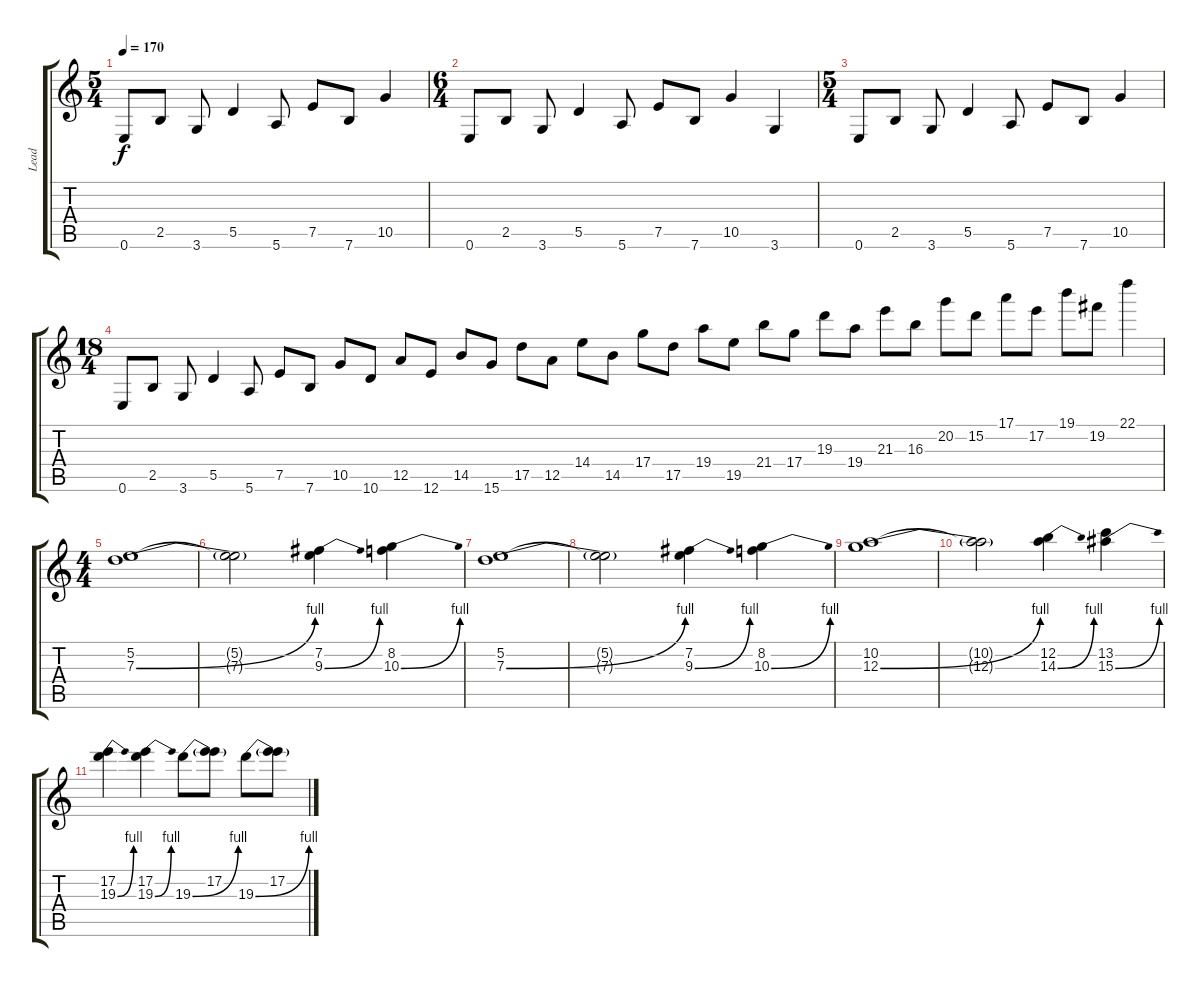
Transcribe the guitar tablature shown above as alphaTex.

\track ("Lead" "Lead") {instrument distortionguitar}
\staff {score tabs}
\tuning (E4 B3 G3 D3 A2 E2) {hide}
\ts (5 4)
\tempo 170
\clef g2
\ks c
0.6.8{dy f} 2.5.8 3.6.8 5.5.4 5.6.8 7.5.8 7.6.8 10.5.4 |
\ts (6 4)
0.6.8 2.5.8 3.6.8 5.5.4 5.6.8 7.5.8 7.6.8 10.5.4 3.6.4 |
\ts (5 4)
0.6.8 2.5.8 3.6.8 5.5.4 5.6.8 7.5.8 7.6.8 10.5.4 |
\ts (18 4)
0.6.8 2.5.8 3.6.8 5.5.4 5.6.8 7.5.8 7.6.8 10.5.8 10.6.8 12.5.8 12.6.8 14.5.8 15.6.8 17.5.8 12.5.8 14.4.8 14.5.8 17.4.8 17.5.8 19.4.8 19.5.8 21.4.8 17.4.8 19.3.8 19.4.8 21.3.8 16.3.8 20.2.8 15.2.8 17.1.8 17.2.8 19.1.8 19.2.8 22.1.4 |
\ts (4 4)
(5.2 7.3{be (bend 0 0 60 4)}).1 |
(5.2{t} 7.3{t}).2 (7.2 9.3{be (bend 0 0 60 4)}).4 (8.2 10.3{be (bend 0 0 60 4)}).4 |
(5.2 7.3{be (bend 0 0 60 4)}).1 |
(5.2{t} 7.3{t}).2 (7.2 9.3{be (bend 0 0 60 4)}).4 (8.2 10.3{be (bend 0 0 60 4)}).4 |
(10.2 12.3{be (bend 0 0 60 4)}).1 |
(10.2{t} 12.3{t}).2 (12.2 14.3{be (bend 0 0 60 4)}).4 (13.2 15.3{be (bend 0 0 60 4)}).4 |
(17.2 19.3{be (bend 0 0 60 4)}).4 (17.2 19.3{be (bend 0 0 60 4)}).4 19.3{be (bend 0 0 60 4)}.8 (17.2 19.3{t}).8 19.3{be (bend 0 0 60 4)}.8 (17.2 19.3{t}).8
